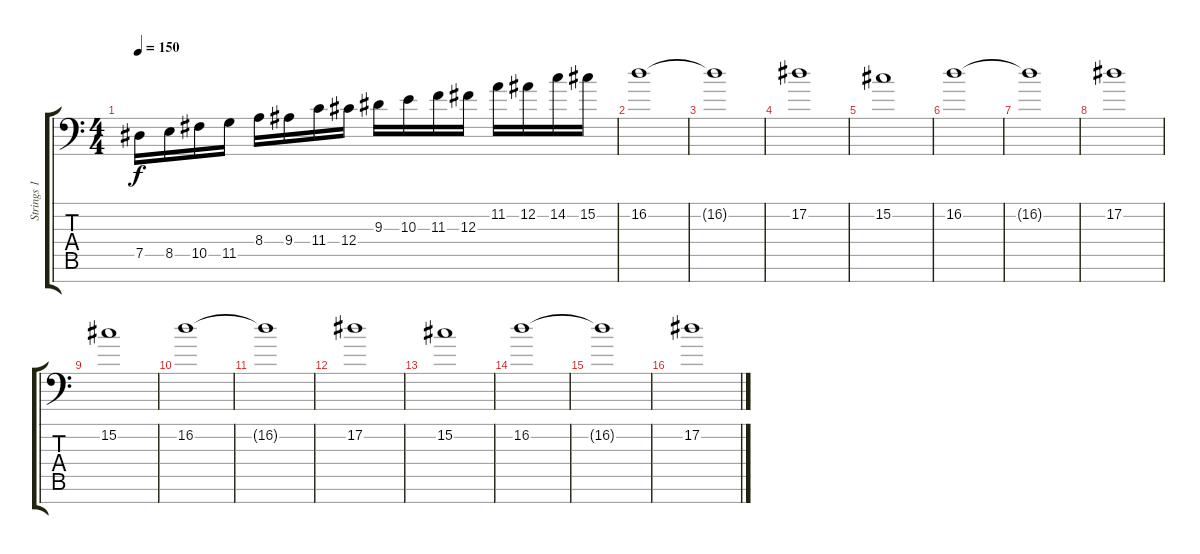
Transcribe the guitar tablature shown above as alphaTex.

\track ("Strings 1" "Strings 1") {instrument stringensemble1}
\staff {score tabs}
\tuning (Eb4 Bb3 Gb3 Db3 Ab2 Eb2 Bb1) {hide}
\ts (4 4)
\tempo 150
\clef f4
\ks c
7.5.16{dy f} 8.5.16 10.5.16 11.5.16 8.4.16 9.4.16 11.4.16 12.4.16 9.3.16 10.3.16 11.3.16 12.3.16 11.2.16 12.2.16 14.2.16 15.2.16 |
16.2.1 |
16.2{t}.1 |
17.2.1 |
15.2.1 |
16.2.1 |
16.2{t}.1 |
17.2.1 |
15.2.1 |
16.2.1 |
16.2{t}.1 |
17.2.1 |
15.2.1 |
16.2.1 |
16.2{t}.1 |
17.2.1
